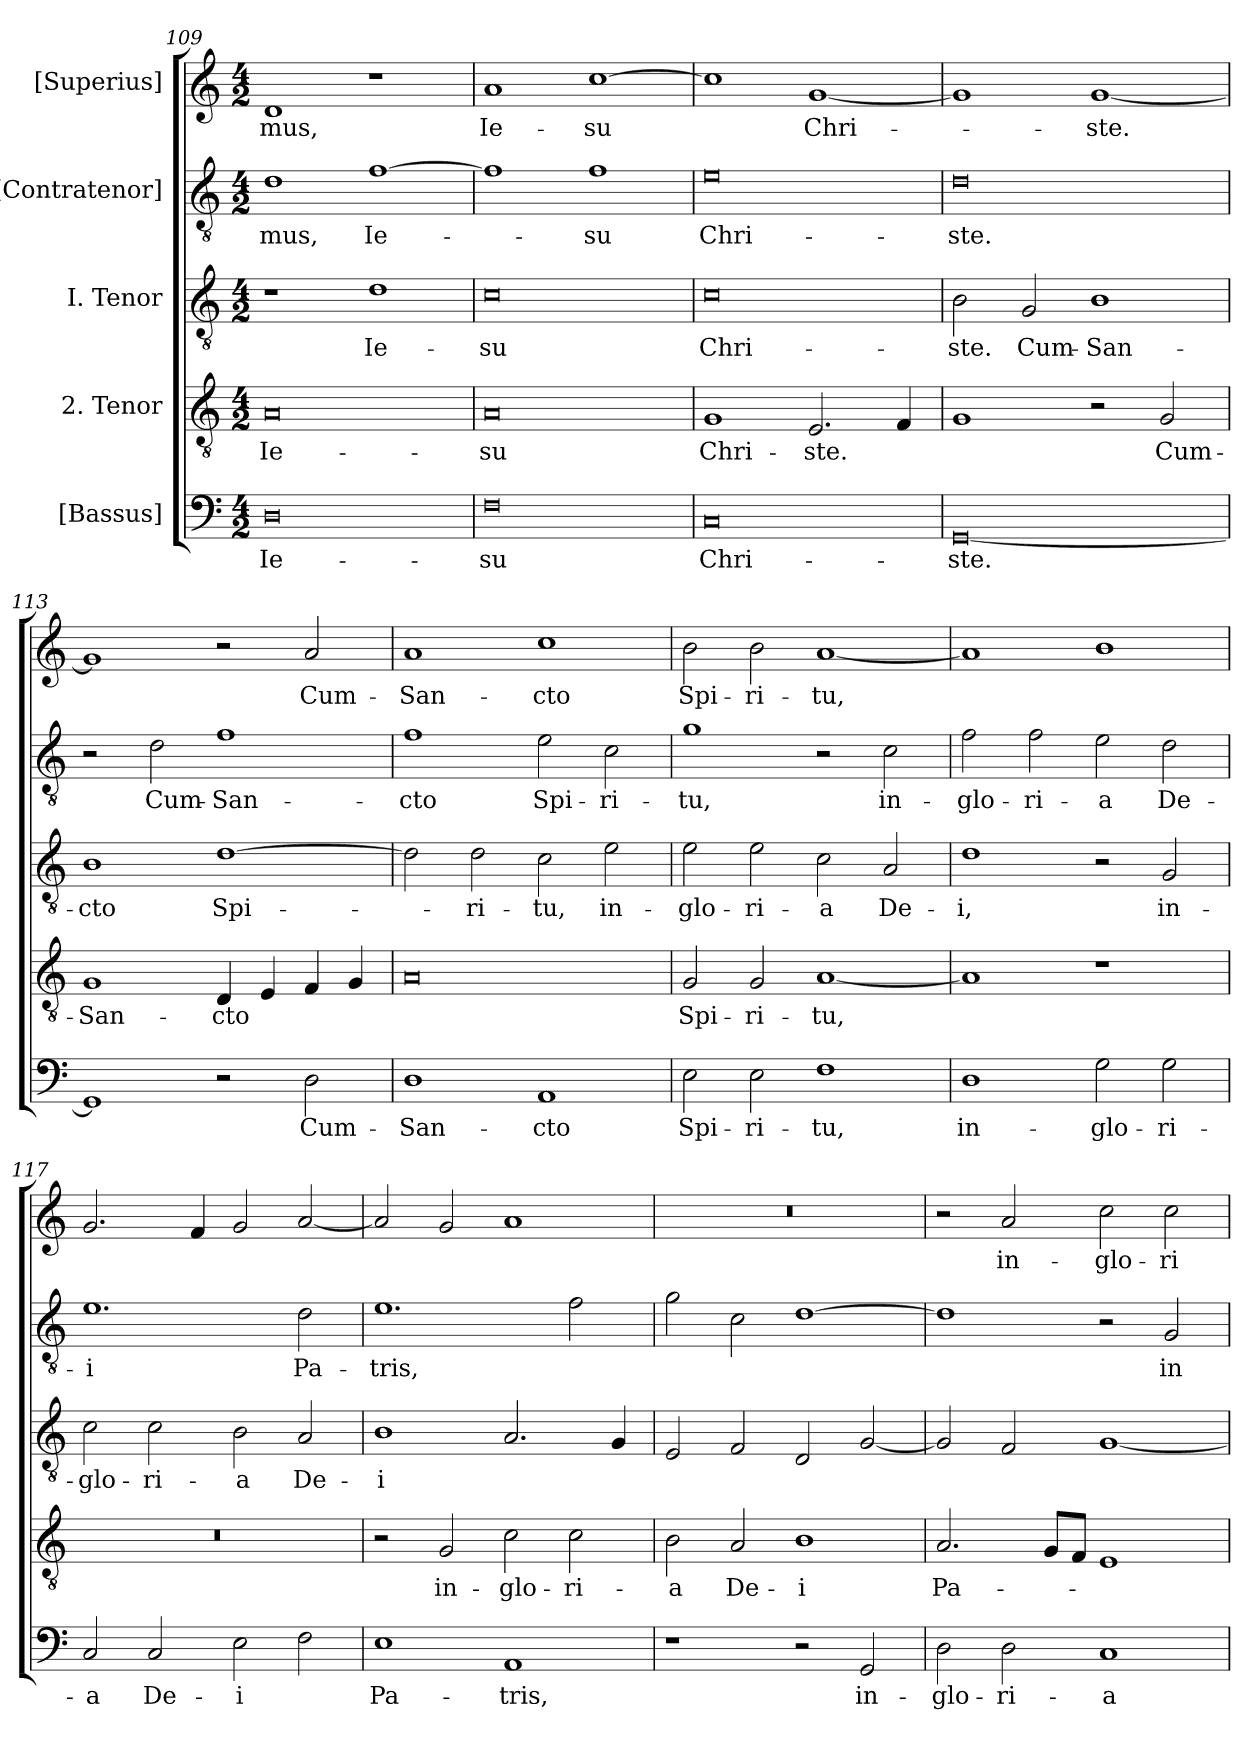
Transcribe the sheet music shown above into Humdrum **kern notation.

**kern	**text	**kern	**text	**kern	**text	**kern	**text	**kern	**text
*part5	*part5	*part4	*part4	*part3	*part3	*part2	*part2	*part1	*part1
*staff5	*staff5	*staff4	*staff4	*staff3	*staff3	*staff2	*staff2	*staff1	*staff1
*I"[Bassus]	*	*I"2. Tenor	*	*I"I. Tenor	*	*I"[Contratenor]	*	*I"[Superius]	*
*clefF4	*	*clefGv2	*	*clefGv2	*	*clefGv2	*	*clefG2	*
*k[]	*	*k[]	*	*k[]	*	*k[]	*	*k[]	*
*M4/2	*	*M4/2	*	*M4/2	*	*M4/2	*	*M4/2	*
=109	=109	=109	=109	=109	=109	=109	=109	=109	=109
0D\	Ie-	0A/	Ie-	1r	.	1d\	-mus,	1d/	-mus,
.	.	.	.	1d\	Ie-	[1f\	Ie-	1r	.
=110	=110	=110	=110	=110	=110	=110	=110	=110	=110
0F\	-su	0A/	-su	0c\	-su	1f\]	.	1a/	Ie-
.	.	.	.	.	.	1f\	-su	[1cc\	-su
=111	=111	=111	=111	=111	=111	=111	=111	=111	=111
0C/	Chri-	1G/	Chri-	0c\	Chri-	0e\	Chri-	1cc\]	.
.	.	2.E/	-ste.	.	.	.	.	[1g/	Chri-
.	.	4F/	.	.	.	.	.	.	.
=112	=112	=112	=112	=112	=112	=112	=112	=112	=112
[0GG/	-ste.	1G/	.	2B\	-ste.	0d\	-ste.	1g/]	.
.	.	.	.	2G/	Cum-	.	.	.	.
.	.	2r	.	1B\	San-	.	.	[1g/	-ste.
.	.	2G/	Cum-	.	.	.	.	.	.
=113	=113	=113	=113	=113	=113	=113	=113	=113	=113
1GG/]	.	1G/	San-	1B\	-cto	2r	.	1g/]	.
.	.	.	.	.	.	2d\	Cum-	.	.
2r	.	4D/	-cto	[1d\	Spi-	1f\	San-	2r	.
.	.	4E/	.	.	.	.	.	.	.
2D\	Cum-	4F/	.	.	.	.	.	2a/	Cum-
.	.	4G/	.	.	.	.	.	.	.
=114	=114	=114	=114	=114	=114	=114	=114	=114	=114
1D\	San-	0A/	.	2d\]	.	1f\	-cto	1a/	San-
.	.	.	.	2d\	-ri-	.	.	.	.
1AA/	-cto	.	.	2c\	-tu,	2e\	Spi-	1cc\	-cto
.	.	.	.	2e\	in-	2c\	-ri-	.	.
=115	=115	=115	=115	=115	=115	=115	=115	=115	=115
2E\	Spi-	2G/	Spi-	2e\	glo-	1g\	-tu,	2b\	Spi-
2E\	-ri-	2G/	-ri-	2e\	-ri-	.	.	2b\	-ri-
1F\	-tu,	[1A/	-tu,	2c\	-a	2r	.	[1a/	-tu,
.	.	.	.	2A/	De-	2c\	in-	.	.
=116	=116	=116	=116	=116	=116	=116	=116	=116	=116
1D\	in-	1A/]	.	1d\	-i,	2f\	glo-	1a/]	.
.	.	.	.	.	.	2f\	-ri-	.	.
2G\	glo-	1r	.	2r	.	2e\	-a	1b\	.
2G\	-ri-	.	.	2G/	in-	2d\	De-	.	.
=117	=117	=117	=117	=117	=117	=117	=117	=117	=117
2C/	-a	0r	.	2c\	glo-	1.e\	-i	2.g/	.
2C/	De-	.	.	2c\	-ri-	.	.	.	.
.	.	.	.	.	.	.	.	4f/	.
2E\	-i	.	.	2B\	-a	.	.	2g/	.
2F\	.	.	.	2A/	De-	2d\	Pa-	[2a/	.
=118	=118	=118	=118	=118	=118	=118	=118	=118	=118
1E\	Pa-	2r	.	1B\	-i	1.e\	-tris,	2a/]	.
.	.	2G/	in-	.	.	.	.	2g/	.
1AA/	-tris,	2c\	glo-	2.A/	.	.	.	1a/	.
.	.	2c\	-ri-	.	.	2f\	.	.	.
.	.	.	.	4G/	.	.	.	.	.
=119	=119	=119	=119	=119	=119	=119	=119	=119	=119
1r	.	2B\	-a	2E/	.	2g\	.	0r	.
.	.	2A/	De-	2F/	.	2c\	.	.	.
2r	.	1B\	-i	2D/	.	[1d\	.	.	.
2GG/	in-	.	.	[2G/	.	.	.	.	.
=120	=120	=120	=120	=120	=120	=120	=120	=120	=120
2D\	glo-	2.A/	Pa-	2G/]	.	1d\]	.	2r	.
2D\	-ri-	.	.	2F/	.	.	.	2a/	in-
.	.	8G/L	.	.	.	.	.	.	.
.	.	8F/J	.	.	.	.	.	.	.
1C/	-a	1E/	.	[1G/	.	2r	.	2cc\	glo-
.	.	.	.	.	.	2G/	in-	2cc\	-ri-
=	=	=	=	=	=	=	=	=	=
*-	*-	*-	*-	*-	*-	*-	*-	*-	*-
